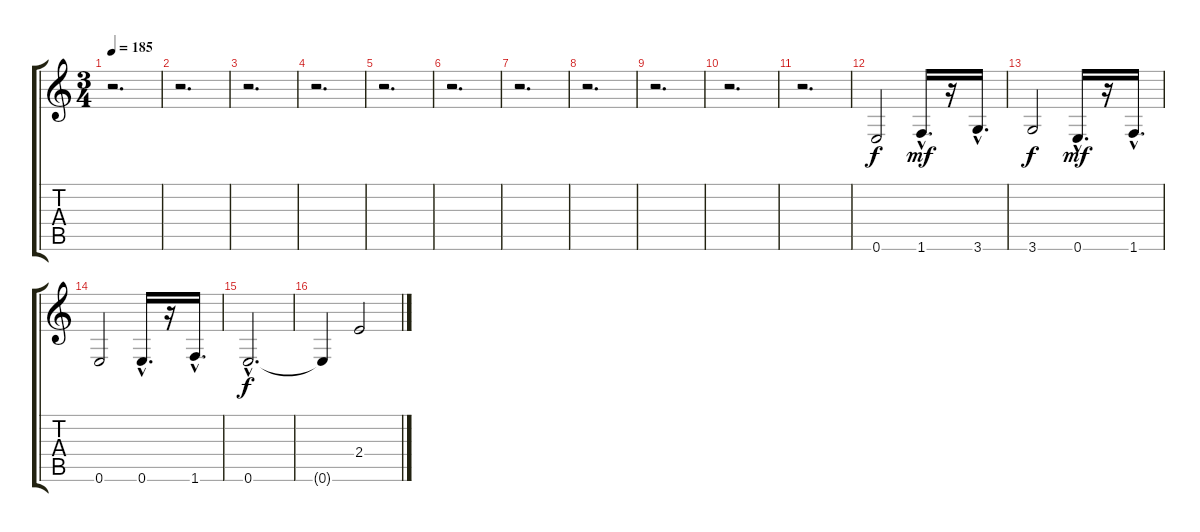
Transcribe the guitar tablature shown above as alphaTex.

\track "" {instrument guitarharmonics}
\staff {score tabs}
\tuning (E4 B3 G3 D3 A2 E2) {hide}
\ts (3 4)
\tempo 185
\clef g2
\ks c
r.2{d dy f} |
r.2{d} |
r.2{d} |
r.2{d} |
r.2{d} |
r.2{d} |
r.2{d} |
r.2{d} |
r.2{d} |
r.2{d} |
r.2{d} |
0.6.2 1.6{hac}.16{d dy mf} r.16 3.6{hac}.16{d} |
3.6.2{dy f} 0.6{hac}.16{d dy mf} r.16 1.6{hac}.16{d} |
0.6.2 0.6{hac}.16{d} r.16 1.6{hac}.16{d} |
0.6{hac}.2{d dy f} |
0.6{t}.4 2.4.2
